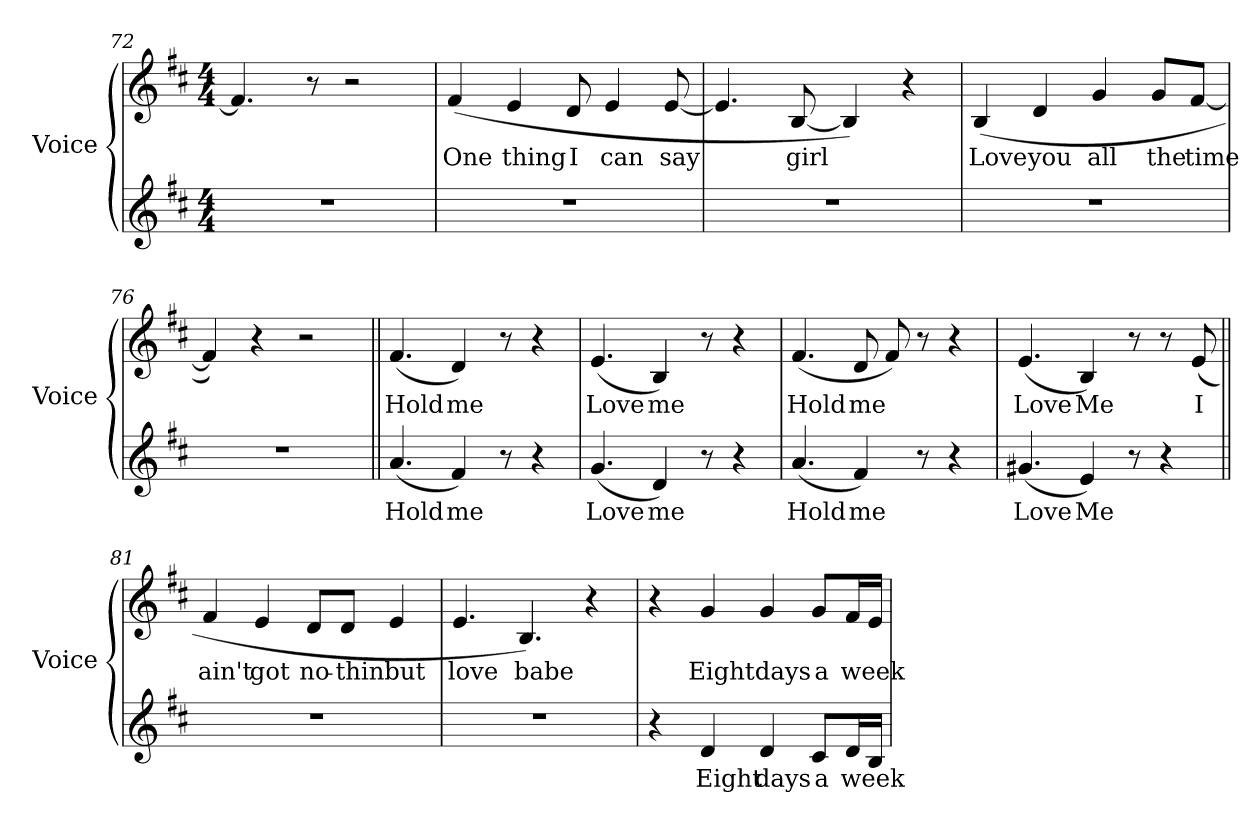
**kern	**text	**kern	**text
*part2	*part2	*part1	*part1
*staff2	*staff2	*staff1	*staff1
*I"Voice	*	*I"Voice	*
*I'Voice	*	*I'Voice	*
*clefG2	*	*clefG2	*
*k[f#c#]	*	*k[f#c#]	*
*D:	*	*D:	*
*M4/4	*	*M4/4	*
=72	=72	=72	=72
1r	.	4.f#i/]	.
.	.	8r	.
.	.	2r	.
!!LO:PB:g=z
=73	=73	=73	=73
!	!	!	!LO:LY:b:color=#000000
1r	.	(4f#i/	One
!	!	!	!LO:LY:b:color=#000000
.	.	4ei/	thing
!	!	!	!LO:LY:b:color=#000000
.	.	8di/	I
!	!	!	!LO:LY:b:color=#000000
.	.	4ei/	can
!	!	!	!LO:LY:b:color=#000000
.	.	[8ei/	say
=74	=74	=74	=74
1r	.	4.ei/]	.
!	!	!	!LO:LY:b:color=#000000
.	.	[8Bi/	girl
.	.	4Bi/])	.
.	.	4r	.
=75	=75	=75	=75
!	!	!	!LO:LY:b:color=#000000
1r	.	(4Bi/	Love
!	!	!	!LO:LY:b:color=#000000
.	.	4di/	you
!	!	!	!LO:LY:b:color=#000000
.	.	4gi/	all
!	!	!	!LO:LY:b:color=#000000
.	.	8gi/L	the
!	!	!	!LO:LY:b:color=#000000
.	.	[8f#i/J	time
=76	=76	=76	=76
1r	.	4f#i/])	.
.	.	4r	.
.	.	2r	.
=77||	=77||	=77||	=77||
!	!LO:LY:b:color=#000000	!	!
!	!	!	!LO:LY:b:color=#000000
(4.ai/	Hold	(4.f#i/	Hold
!	!LO:LY:b:color=#000000	!	!
!	!	!	!LO:LY:b:color=#000000
4f#i/)	me	4di/)	me
8r	.	8r	.
4r	.	4r	.
!!LO:LB:g=z
=78	=78	=78	=78
!	!LO:LY:b:color=#000000	!	!
!	!	!	!LO:LY:b:color=#000000
(4.gi/	Love	(4.ei/	Love
!	!LO:LY:b:color=#000000	!	!
!	!	!	!LO:LY:b:color=#000000
4di/)	me	4Bi/)	me
8r	.	8r	.
4r	.	4r	.
=79	=79	=79	=79
!	!LO:LY:b:color=#000000	!	!
!	!	!	!LO:LY:b:color=#000000
(4.ai/	Hold	(4.f#i/	Hold
!	!LO:LY:b:color=#000000	!	!
!	!	!	!LO:LY:b:color=#000000
4f#i/)	me	8di/	me
.	.	8f#i/)	.
8r	.	8r	.
4r	.	4r	.
=80	=80	=80	=80
!	!LO:LY:b:color=#000000	!	!
!	!	!	!LO:LY:b:color=#000000
(4.g#Xi/	Love	(4.ei/	Love
!	!LO:LY:b:color=#000000	!	!
!	!	!	!LO:LY:b:color=#000000
4ei/)	Me	4Bi/)	Me
8r	.	8r	.
4r	.	8r	.
!	!	!	!LO:LY:b:color=#000000
.	.	(8ei/	I
=81||	=81||	=81||	=81||
!	!	!	!LO:LY:b:color=#000000
1r	.	4f#i/	ain't
!	!	!	!LO:LY:b:color=#000000
.	.	4ei/	got
!	!	!	!LO:LY:b:color=#000000
.	.	8di/L	no-
!	!	!	!LO:LY:b:color=#000000
.	.	8di/J	-thin'
!	!	!	!LO:LY:b:color=#000000
.	.	4ei/	but
=82	=82	=82	=82
!	!	!	!LO:LY:b:color=#000000
1r	.	4.ei/	love
!	!	!	!LO:LY:b:color=#000000
.	.	4.Bi/)	babe
.	.	4r	.
!!LO:LB:g=z
=83	=83	=83	=83
4r	.	4r	.
!	!LO:LY:b:color=#000000	!	!
!	!	!	!LO:LY:b:color=#000000
4di/	Eight	4gi/	Eight
!	!LO:LY:b:color=#000000	!	!
!	!	!	!LO:LY:b:color=#000000
4di/	days	4gi/	days
!	!LO:LY:b:color=#000000	!	!
!	!	!	!LO:LY:b:color=#000000
8c#i/L	a	8gi/L	a
!	!LO:LY:b:color=#000000	!	!
!	!	!	!LO:LY:b:color=#000000
16di/L	week	16f#i/L	week
16Bi/JJ	.	16ei/JJ	.
=	=	=	=
*-	*-	*-	*-
